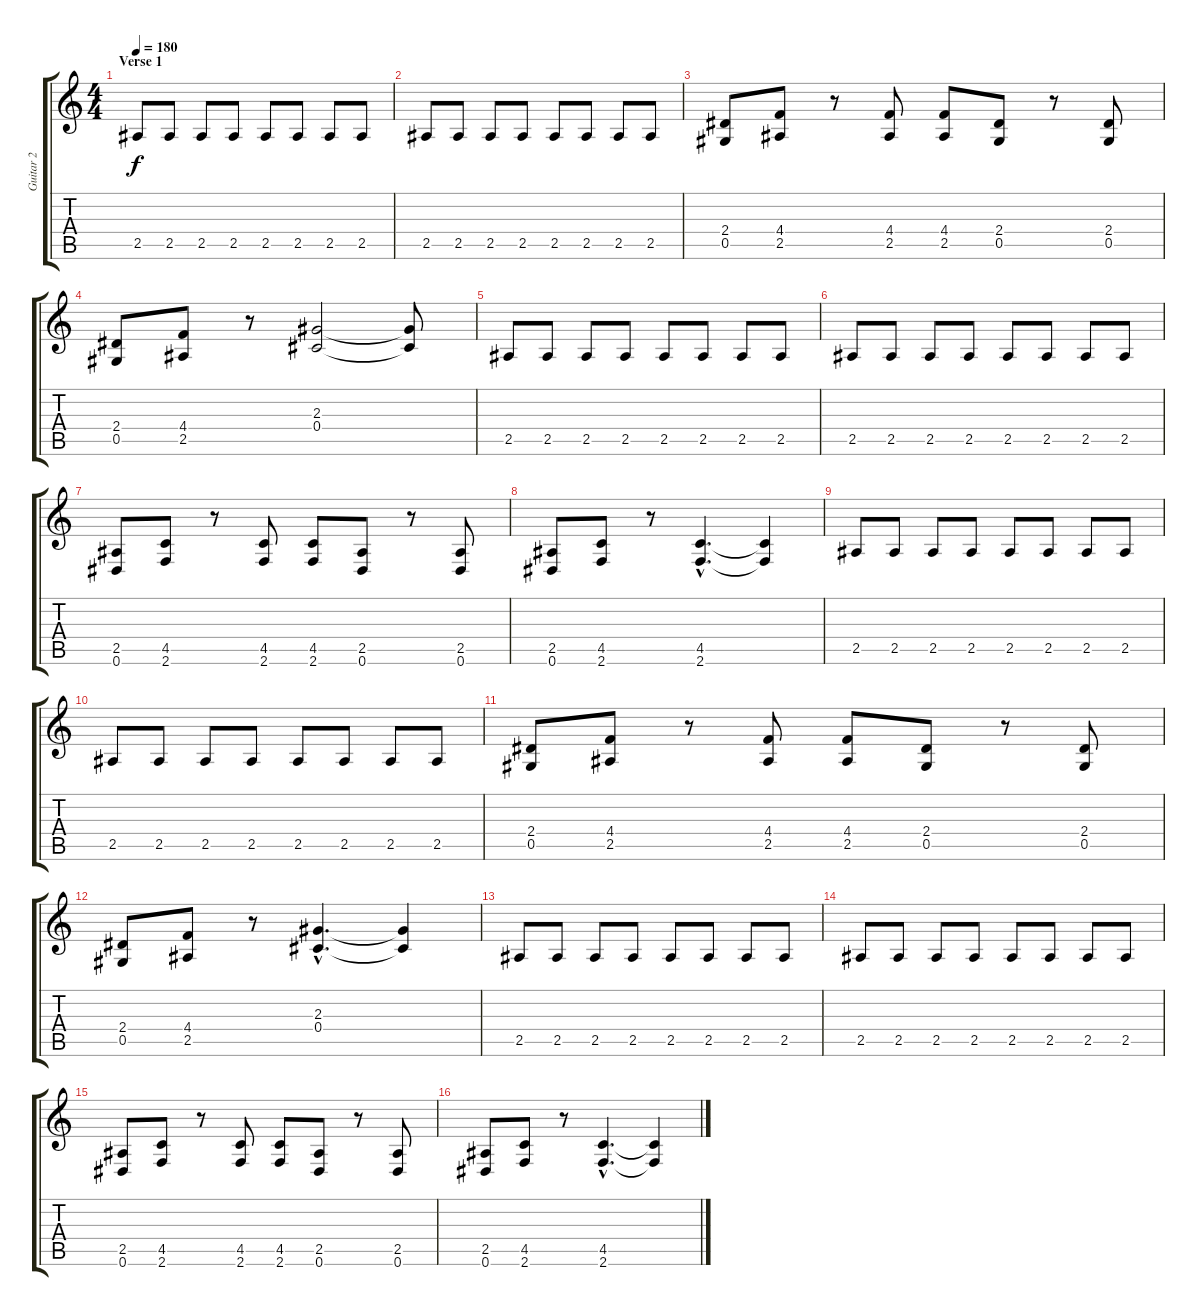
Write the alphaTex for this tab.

\track ("Guitar 2" "Guitar 2") {instrument distortionguitar}
\staff {score tabs}
\tuning (Eb4 Bb3 Gb3 Db3 Ab2 Eb2) {hide}
\ts (4 4)
\section ("" "Verse 1")
\tempo 180
\clef g2
\ks c
2.5.8{dy f} 2.5.8 2.5.8 2.5.8 2.5.8 2.5.8 2.5.8 2.5.8 |
2.5.8 2.5.8 2.5.8 2.5.8 2.5.8 2.5.8 2.5.8 2.5.8 |
(2.4 0.5).8 (4.4 2.5).8 r.8 (4.4 2.5).8 (4.4 2.5).8 (2.4 0.5).8 r.8 (2.4 0.5).8 |
(2.4 0.5).8 (4.4 2.5).8 r.8 (2.3 0.4).2 (2.3{t} 0.4{t}).8 |
2.5.8 2.5.8 2.5.8 2.5.8 2.5.8 2.5.8 2.5.8 2.5.8 |
2.5.8 2.5.8 2.5.8 2.5.8 2.5.8 2.5.8 2.5.8 2.5.8 |
(2.5 0.6).8 (4.5 2.6).8 r.8 (4.5 2.6).8 (4.5 2.6).8 (2.5 0.6).8 r.8 (2.5 0.6).8 |
(2.5 0.6).8 (4.5 2.6).8 r.8 (4.5{hac} 2.6{hac}).4{d} (4.5{t} 2.6{t}).4 |
2.5.8 2.5.8 2.5.8 2.5.8 2.5.8 2.5.8 2.5.8 2.5.8 |
2.5.8 2.5.8 2.5.8 2.5.8 2.5.8 2.5.8 2.5.8 2.5.8 |
(2.4 0.5).8 (4.4 2.5).8 r.8 (4.4 2.5).8 (4.4 2.5).8 (2.4 0.5).8 r.8 (2.4 0.5).8 |
(2.4 0.5).8 (4.4 2.5).8 r.8 (2.3{hac} 0.4{hac}).4{d} (2.3{t} 0.4{t}).4 |
2.5.8 2.5.8 2.5.8 2.5.8 2.5.8 2.5.8 2.5.8 2.5.8 |
2.5.8 2.5.8 2.5.8 2.5.8 2.5.8 2.5.8 2.5.8 2.5.8 |
(2.5 0.6).8 (4.5 2.6).8 r.8 (4.5 2.6).8 (4.5 2.6).8 (2.5 0.6).8 r.8 (2.5 0.6).8 |
(2.5 0.6).8 (4.5 2.6).8 r.8 (4.5{hac} 2.6{hac}).4{d} (4.5{t} 2.6{t}).4
